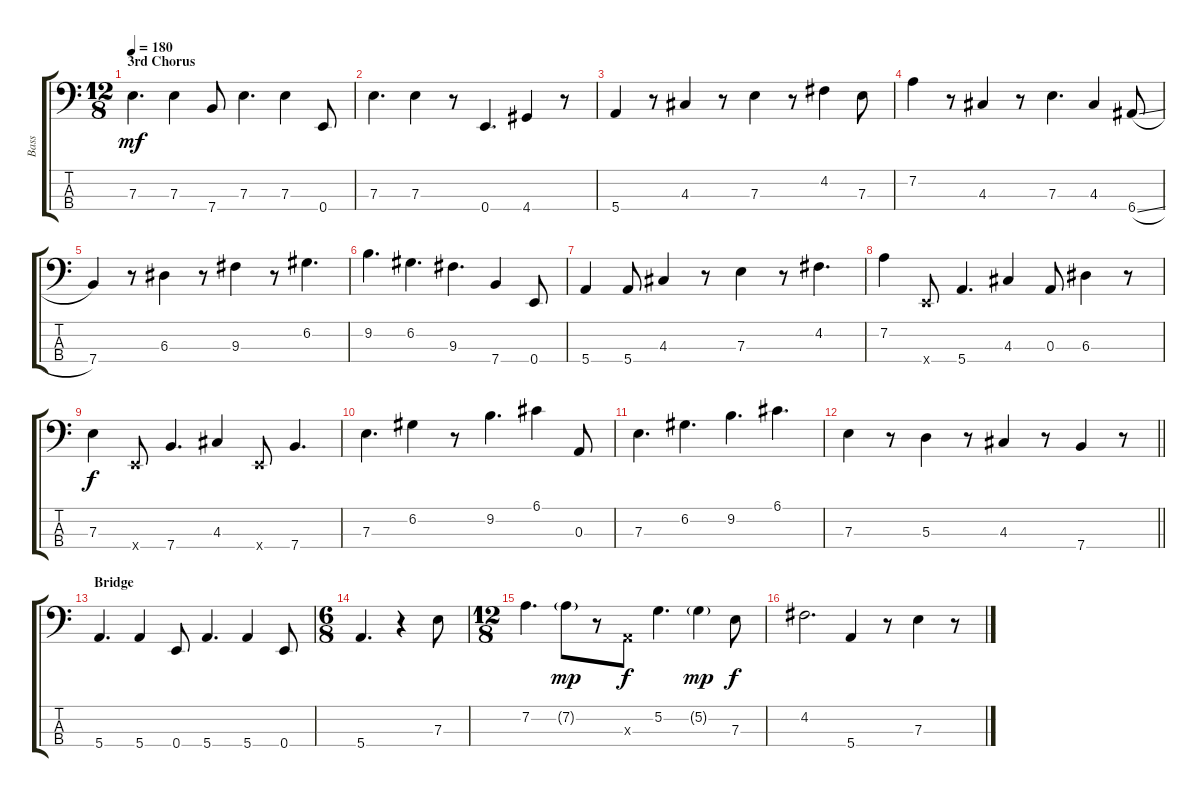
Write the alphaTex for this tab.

\track ("Bass" "Bass") {instrument electricbassfinger}
\staff {score tabs}
\tuning (G2 D2 A1 E1) {hide}
\ts (12 8)
\section ("" "3rd Chorus")
\tempo 180
\clef f4
\ks c
7.3.4{d dy mf} 7.3.4 7.4.8 7.3.4{d} 7.3.4 0.4.8 |
7.3.4{d} 7.3.4 r.8 0.4.4{d} 4.4.4 r.8 |
5.4.4 r.8 4.3.4 r.8 7.3.4 r.8 4.2.4 7.3.8 |
7.2.4 r.8 4.3.4 r.8 7.3.4{d} 4.3.4 6.4{sl}.8 |
7.4.4 r.8 6.3.4 r.8 9.3.4 r.8 6.2.4{d} |
9.2.4{d} 6.2.4{d} 9.3.4{d} 7.4.4 0.4.8 |
5.4.4 5.4.8 4.3.4 r.8 7.3.4 r.8 4.2.4{d} |
7.2.4 0.4{x}.8 5.4.4{d} 4.3.4 0.3.8 6.3.4 r.8 |
7.3.4{dy f} 0.4{x}.8 7.4.4{d} 4.3.4 0.4{x}.8 7.4.4{d} |
7.3.4{d} 6.2.4 r.8 9.2.4{d} 6.1.4 0.3.8 |
7.3.4{d} 6.2.4{d} 9.2.4{d} 6.1.4{d} |
\barLineRight lightlight
7.3.4 r.8 5.3.4 r.8 4.3.4 r.8 7.4.4 r.8 |
\section ("" "Bridge")
5.4.4{d} 5.4.4 0.4.8 5.4.4{d} 5.4.4 0.4.8 |
\ts (6 8)
5.4.4{d} r.4 7.3.8 |
\ts (12 8)
7.2.4{d} 7.2{g}.8{dy mp} r.8 0.3{x}.8{dy f} 5.2.4{d} 5.2{g}.4{dy mp} 7.3.8{dy f} |
4.2.2{d} 5.4.4 r.8 7.3.4 r.8
